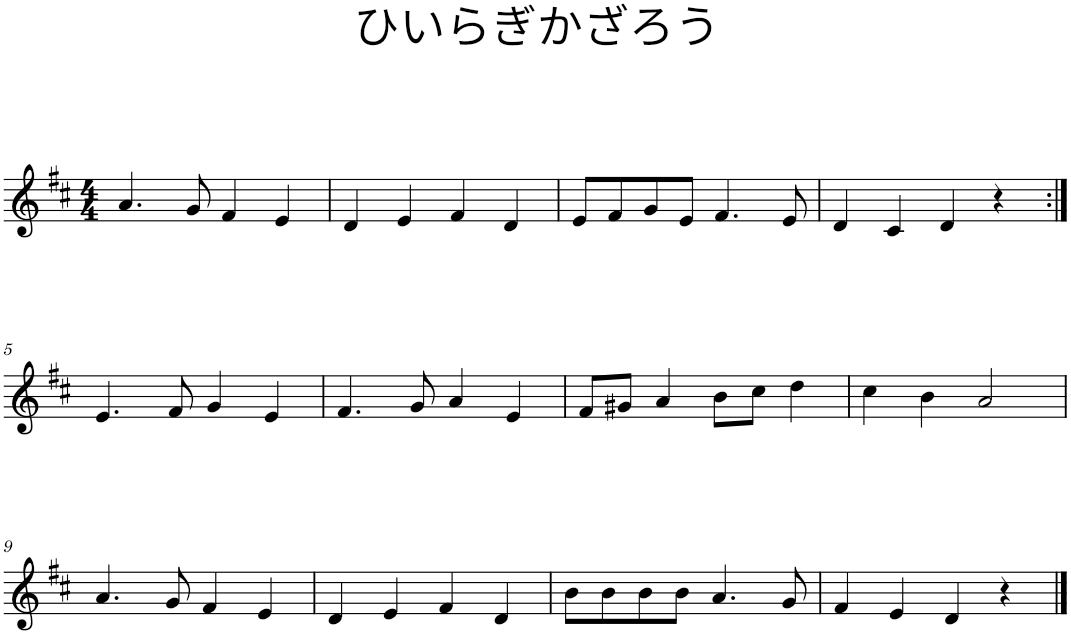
**kern
*part1
*staff1
*I"Piano
*I'Pno.
*clefG2
*k[f#c#]
*M4/4
=1
4.a/
8g/
4f#/
4e/
=2
4d/
4e/
4f#/
4d/
=3
8e/L
8f#/
8g/
8e/J
4.f#/
8e/
=4
4d/
4c#/
4d/
4r
!!LO:LB:g=z
=5:|!
4.e/
8f#/
4g/
4e/
=6
4.f#/
8g/
4a/
4e/
=7
8f#/L
8g#X/J
4a/
8b\L
8cc#\J
4dd\
=8
4cc#\
4b\
2a/
!!LO:LB:g=z
=9
4.a/
8g/
4f#/
4e/
=10
4d/
4e/
4f#/
4d/
=11
8b\L
8b\
8b\
8b\J
4.a/
8g/
=12
4f#/
4e/
4d/
4r
==
*-
